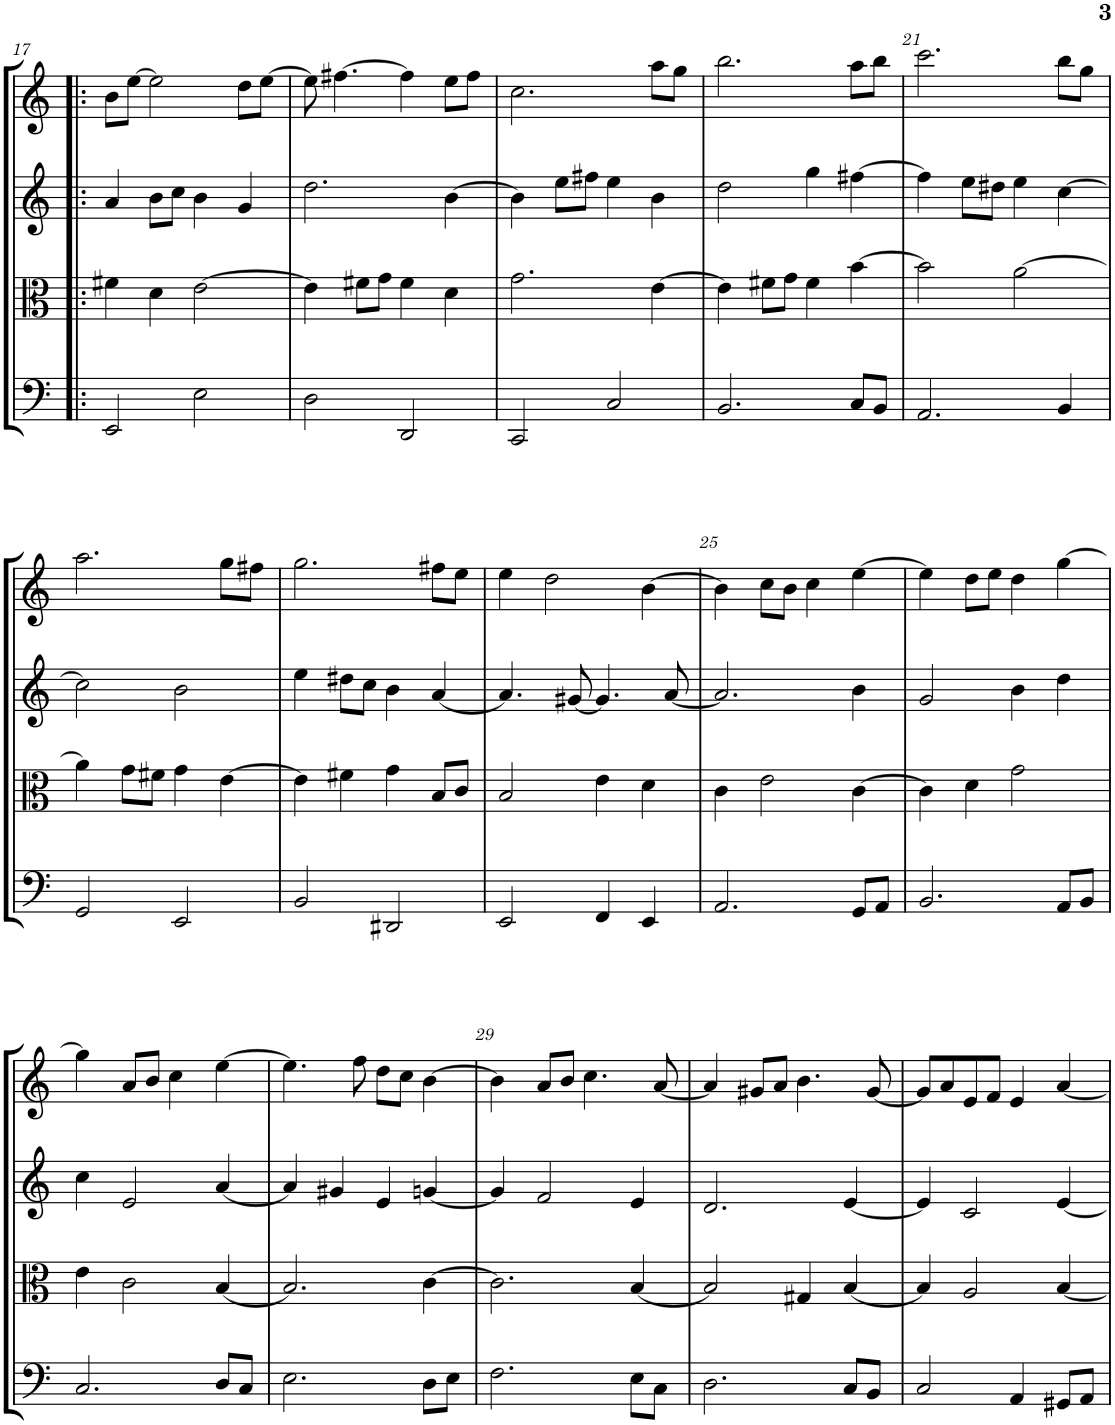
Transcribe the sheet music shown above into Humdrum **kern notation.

**kern	**kern	**kern	**kern
*part4	*part3	*part2	*part1
*staff4	*staff3	*staff2	*staff1
*I"Violoncello	*I"Viola	*I"Violin II	*I"Violin I
*I'Vc	*I'Vla	*I'Vln	*I'Vln
!!LO:PB:g=z
*clefF4	*clefC3	*clefG2	*clefG2
*k[]	*k[]	*k[]	*k[]
*M4/4	*M4/4	*M4/4	*M4/4
=17!|:	=17!|:	=17!|:	=17!|:
2EE/	4f#X\	4a/	8b\L
.	.	.	[8ee\J
.	4d\	8b\L	2ee\]
.	.	8cc\J	.
2E\	[2e\	4b\	.
.	.	4g/	8dd\L
.	.	.	[8ee\J
=18	=18	=18	=18
2D\	4e\]	2.dd\	8ee\]
.	.	.	[4.ff#X\
.	8f#X\L	.	.
.	8g\J	.	.
2DD/	4f#\	.	4ff#\]
.	4d\	[4b\	8ee\L
.	.	.	8ff#\J
=19	=19	=19	=19
2CC/	2.g\	4b\]	2.cc\
.	.	8ee\L	.
.	.	8ff#X\J	.
2C/	.	4ee\	.
.	[4e\	4b\	8aa\L
.	.	.	8gg\J
=20	=20	=20	=20
2.BB/	4e\]	2dd\	2.bb\
.	8f#X\L	.	.
.	8g\J	.	.
.	4f#\	4gg\	.
8C/L	[4b\	[4ff#X\	8aa\L
8BB/J	.	.	8bb\J
=21	=21	=21	=21
2.AA/	2b\]	4ff#\]	2.ccc\
.	.	8ee\L	.
.	.	8dd#X\J	.
.	[2a\	4ee\	.
4BB/	.	[4cc\	8bb\L
.	.	.	8gg\J
!!LO:LB:g=z
=22	=22	=22	=22
2GG/	4a\]	2cc\]	2.aa\
.	8g\L	.	.
.	8f#X\J	.	.
2EE/	4g\	2b\	.
.	[4e\	.	8gg\L
.	.	.	8ff#X\J
=23	=23	=23	=23
2BB/	4e\]	4ee\	2.gg\
.	4f#X\	8dd#X\L	.
.	.	8cc\J	.
2DD#X/	4g\	4b\	.
.	8B/L	[4a/	8ff#X\L
.	8c/J	.	8ee\J
=24	=24	=24	=24
2EE/	2B/	4.a/]	4ee\
.	.	.	2dd\
.	.	[8g#X/	.
4FF/	4e\	4.g#/]	.
4EE/	4d\	.	[4b\
.	.	[8a/	.
=25	=25	=25	=25
2.AA/	4c\	2.a/]	4b\]
.	2e\	.	8cc\L
.	.	.	8b\J
.	.	.	4cc\
8GG/L	[4c\	4b\	[4ee\
8AA/J	.	.	.
=26	=26	=26	=26
2.BB/	4c\]	2g/	4ee\]
.	4d\	.	8dd\L
.	.	.	8ee\J
.	2g\	4b\	4dd\
8AA/L	.	4dd\	[4gg\
8BB/J	.	.	.
!!LO:LB:g=z
=27	=27	=27	=27
2.C/	4e\	4cc\	4gg\]
.	2c\	2e/	8a/L
.	.	.	8b/J
.	.	.	4cc\
8D/L	[4B/	[4a/	[4ee\
8C/J	.	.	.
=28	=28	=28	=28
2.E\	2.B/]	4a/]	4.ee\]
.	.	4g#X/	.
.	.	.	8ff\
.	.	4e/	8dd\L
.	.	.	8cc\J
8D\L	[4c\	[4gn/	[4b\
8E\J	.	.	.
=29	=29	=29	=29
2.F\	2.c\]	4g/]	4b\]
.	.	2f/	8a/L
.	.	.	8b/J
.	.	.	4.cc\
8E\L	[4B/	4e/	.
8C\J	.	.	[8a/
=30	=30	=30	=30
2.D\	2B/]	2.d/	4a/]
.	.	.	8g#X/L
.	.	.	8a/J
.	4G#X/	.	4.b\
8C/L	[4B/	[4e/	.
8BB/J	.	.	[8g#/
=31	=31	=31	=31
2C/	4B/]	4e/]	8g#/L]
.	.	.	8a/
.	2A/	2c/	8e/
.	.	.	8f/J
4AA/	.	.	4e/
8GG#X/L	[4B/	[4e/	[4a/
8AA/J	.	.	.
=	=	=	=
*-	*-	*-	*-
